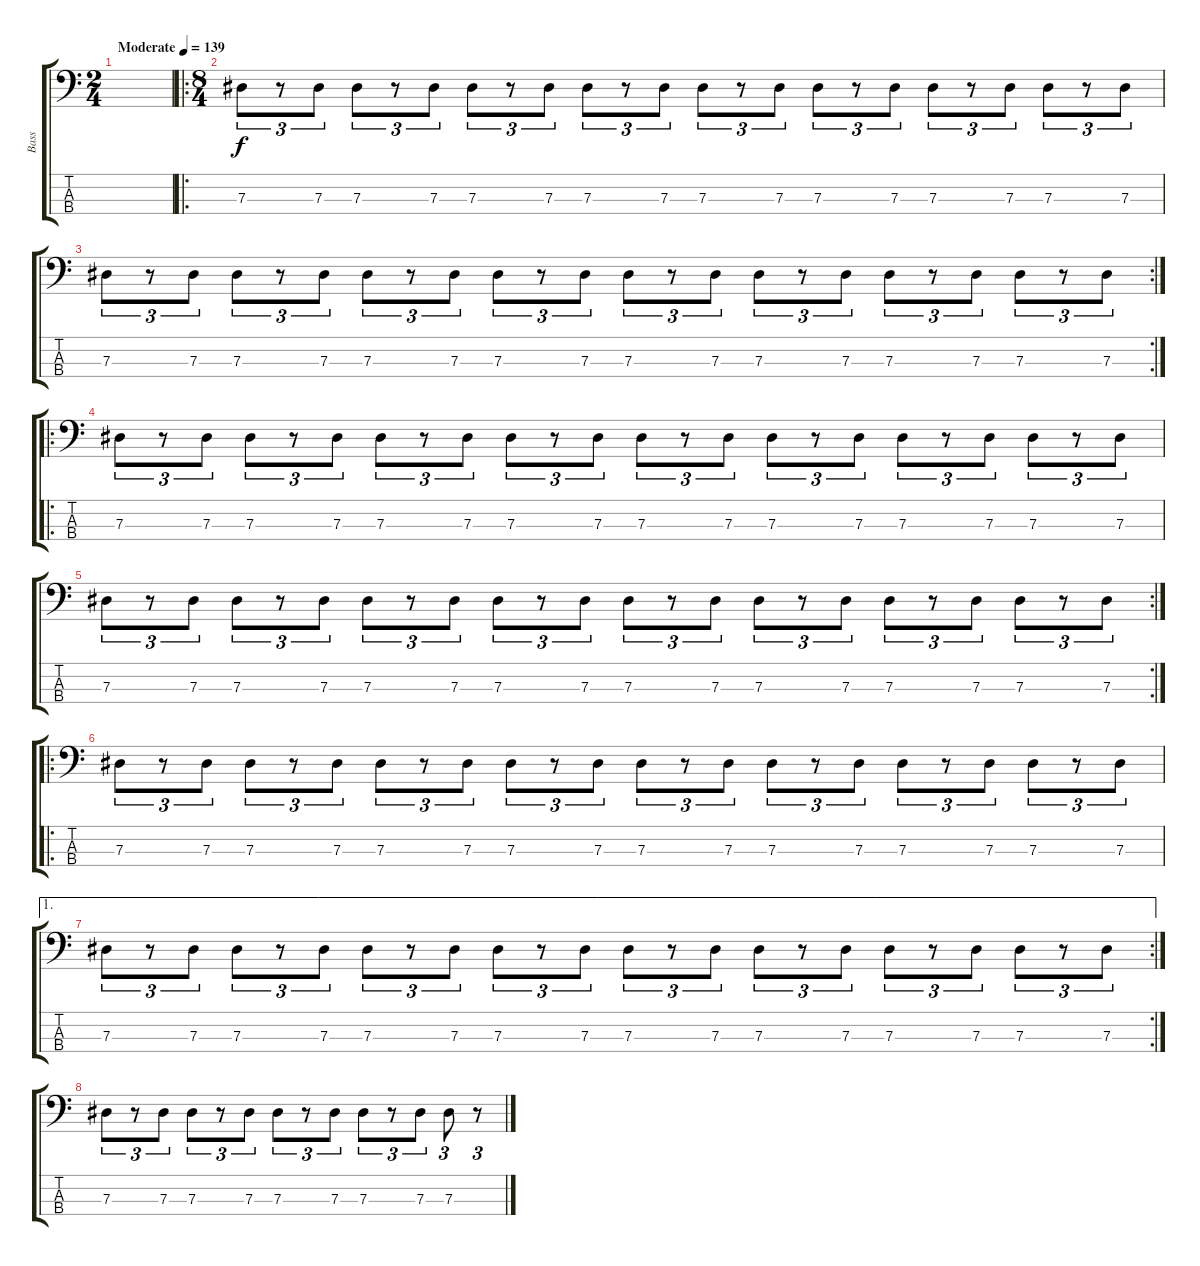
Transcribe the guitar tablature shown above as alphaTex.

\track ("Bass" "Bass") {instrument electricbassfinger}
\staff {score tabs}
\tuning (Gb2 Db2 Ab1 Eb1) {hide}
\ts (2 4)
\tempo (139 "Moderate")
\clef f4
\ks c
|
\ro
\ts (8 4)
7.3.8{tu (3 2)} r.8{tu (3 2)} 7.3.8{tu (3 2)} 7.3.8{tu (3 2)} r.8{tu (3 2)} 7.3.8{tu (3 2)} 7.3.8{tu (3 2)} r.8{tu (3 2)} 7.3.8{tu (3 2)} 7.3.8{tu (3 2)} r.8{tu (3 2)} 7.3.8{tu (3 2)} 7.3.8{tu (3 2)} r.8{tu (3 2)} 7.3.8{tu (3 2)} 7.3.8{tu (3 2)} r.8{tu (3 2)} 7.3.8{tu (3 2)} 7.3.8{tu (3 2)} r.8{tu (3 2)} 7.3.8{tu (3 2)} 7.3.8{tu (3 2)} r.8{tu (3 2)} 7.3.8{tu (3 2)} |
\rc 2
7.3.8{tu (3 2)} r.8{tu (3 2)} 7.3.8{tu (3 2)} 7.3.8{tu (3 2)} r.8{tu (3 2)} 7.3.8{tu (3 2)} 7.3.8{tu (3 2)} r.8{tu (3 2)} 7.3.8{tu (3 2)} 7.3.8{tu (3 2)} r.8{tu (3 2)} 7.3.8{tu (3 2)} 7.3.8{tu (3 2)} r.8{tu (3 2)} 7.3.8{tu (3 2)} 7.3.8{tu (3 2)} r.8{tu (3 2)} 7.3.8{tu (3 2)} 7.3.8{tu (3 2)} r.8{tu (3 2)} 7.3.8{tu (3 2)} 7.3.8{tu (3 2)} r.8{tu (3 2)} 7.3.8{tu (3 2)} |
\ro
7.3.8{tu (3 2)} r.8{tu (3 2)} 7.3.8{tu (3 2)} 7.3.8{tu (3 2)} r.8{tu (3 2)} 7.3.8{tu (3 2)} 7.3.8{tu (3 2)} r.8{tu (3 2)} 7.3.8{tu (3 2)} 7.3.8{tu (3 2)} r.8{tu (3 2)} 7.3.8{tu (3 2)} 7.3.8{tu (3 2)} r.8{tu (3 2)} 7.3.8{tu (3 2)} 7.3.8{tu (3 2)} r.8{tu (3 2)} 7.3.8{tu (3 2)} 7.3.8{tu (3 2)} r.8{tu (3 2)} 7.3.8{tu (3 2)} 7.3.8{tu (3 2)} r.8{tu (3 2)} 7.3.8{tu (3 2)} |
\rc 2
7.3.8{tu (3 2)} r.8{tu (3 2)} 7.3.8{tu (3 2)} 7.3.8{tu (3 2)} r.8{tu (3 2)} 7.3.8{tu (3 2)} 7.3.8{tu (3 2)} r.8{tu (3 2)} 7.3.8{tu (3 2)} 7.3.8{tu (3 2)} r.8{tu (3 2)} 7.3.8{tu (3 2)} 7.3.8{tu (3 2)} r.8{tu (3 2)} 7.3.8{tu (3 2)} 7.3.8{tu (3 2)} r.8{tu (3 2)} 7.3.8{tu (3 2)} 7.3.8{tu (3 2)} r.8{tu (3 2)} 7.3.8{tu (3 2)} 7.3.8{tu (3 2)} r.8{tu (3 2)} 7.3.8{tu (3 2)} |
\ro
7.3.8{tu (3 2)} r.8{tu (3 2)} 7.3.8{tu (3 2)} 7.3.8{tu (3 2)} r.8{tu (3 2)} 7.3.8{tu (3 2)} 7.3.8{tu (3 2)} r.8{tu (3 2)} 7.3.8{tu (3 2)} 7.3.8{tu (3 2)} r.8{tu (3 2)} 7.3.8{tu (3 2)} 7.3.8{tu (3 2)} r.8{tu (3 2)} 7.3.8{tu (3 2)} 7.3.8{tu (3 2)} r.8{tu (3 2)} 7.3.8{tu (3 2)} 7.3.8{tu (3 2)} r.8{tu (3 2)} 7.3.8{tu (3 2)} 7.3.8{tu (3 2)} r.8{tu (3 2)} 7.3.8{tu (3 2)} |
\ae 1
\rc 2
7.3.8{tu (3 2)} r.8{tu (3 2)} 7.3.8{tu (3 2)} 7.3.8{tu (3 2)} r.8{tu (3 2)} 7.3.8{tu (3 2)} 7.3.8{tu (3 2)} r.8{tu (3 2)} 7.3.8{tu (3 2)} 7.3.8{tu (3 2)} r.8{tu (3 2)} 7.3.8{tu (3 2)} 7.3.8{tu (3 2)} r.8{tu (3 2)} 7.3.8{tu (3 2)} 7.3.8{tu (3 2)} r.8{tu (3 2)} 7.3.8{tu (3 2)} 7.3.8{tu (3 2)} r.8{tu (3 2)} 7.3.8{tu (3 2)} 7.3.8{tu (3 2)} r.8{tu (3 2)} 7.3.8{tu (3 2)} |
7.3.8{tu (3 2)} r.8{tu (3 2)} 7.3.8{tu (3 2)} 7.3.8{tu (3 2)} r.8{tu (3 2)} 7.3.8{tu (3 2)} 7.3.8{tu (3 2)} r.8{tu (3 2)} 7.3.8{tu (3 2)} 7.3.8{tu (3 2)} r.8{tu (3 2)} 7.3.8{tu (3 2)} 7.3.8{tu (3 2)} r.8{tu (3 2)}
